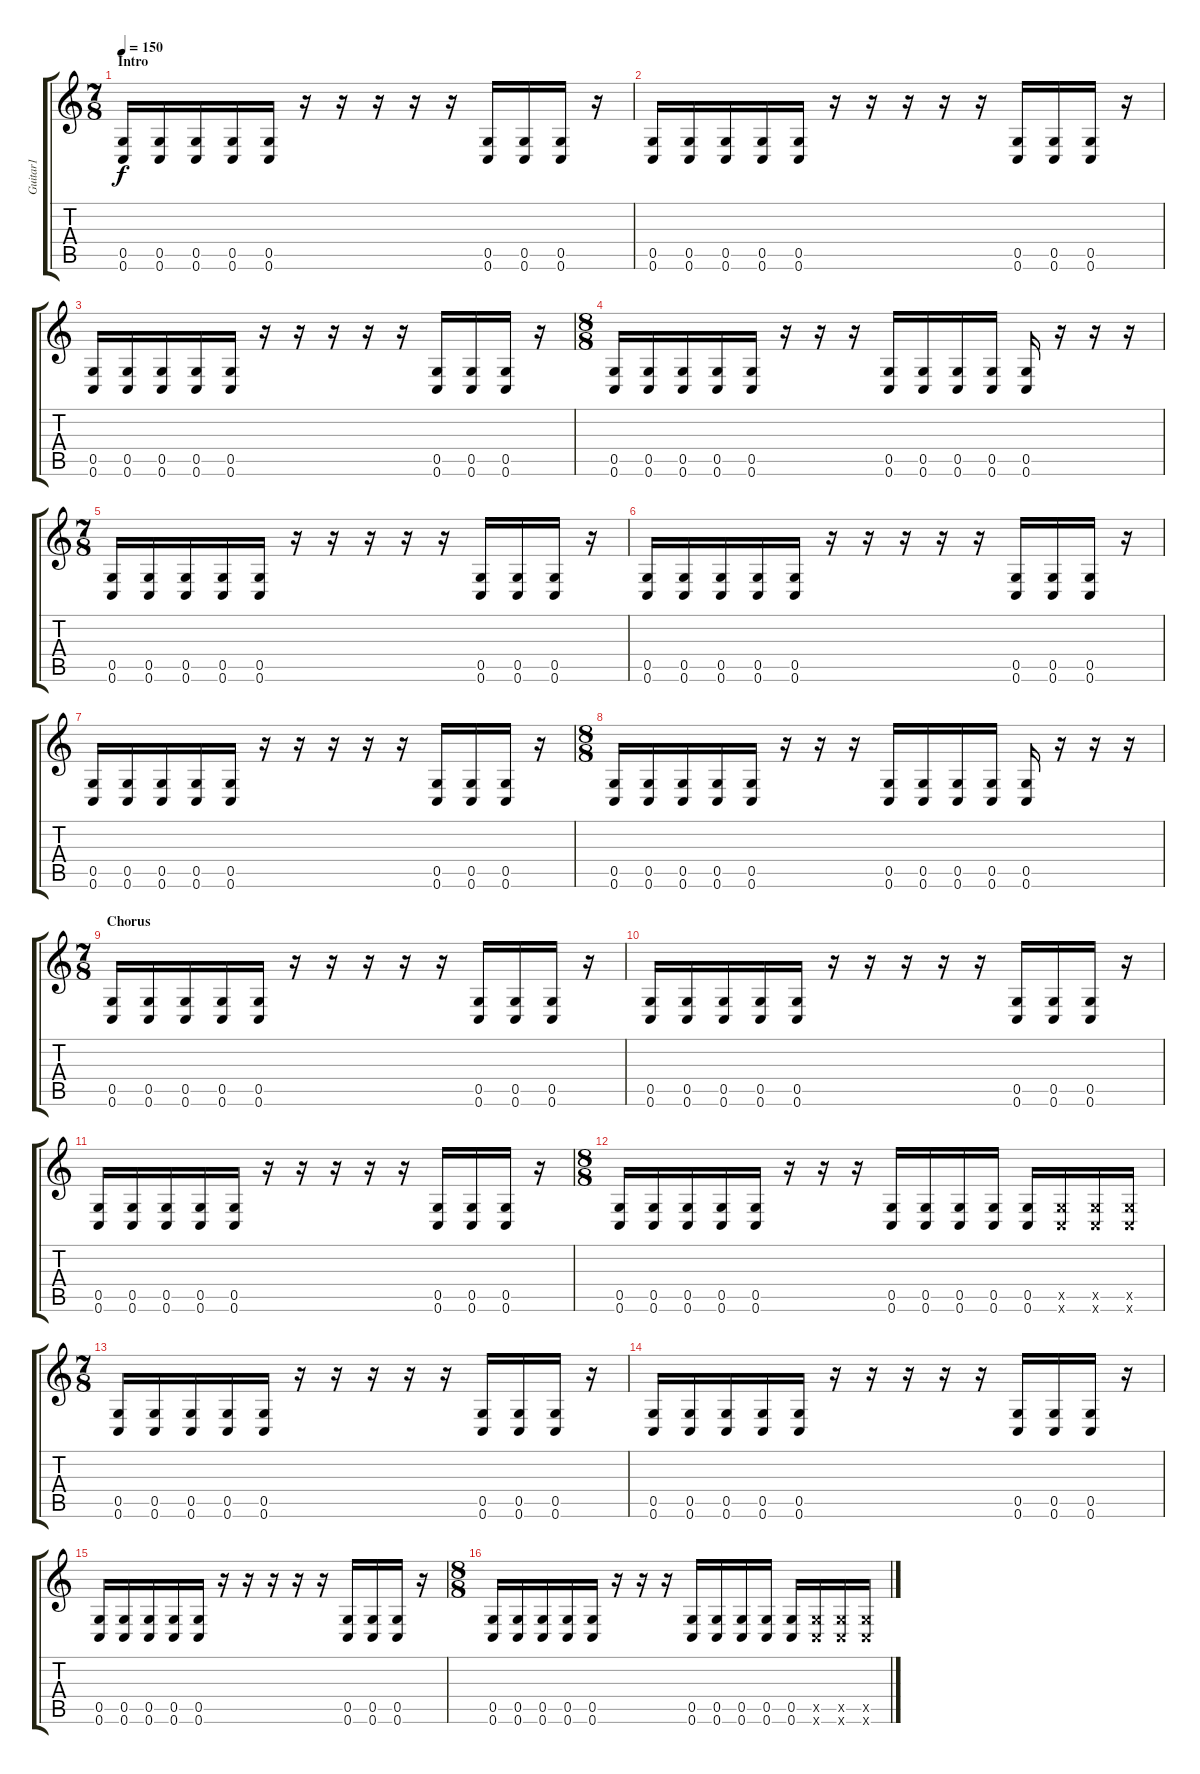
\track ("Guitar1" "Guitar1") {instrument distortionguitar}
\staff {score tabs}
\tuning (D4 A3 F3 C3 G2 C2) {hide}
\ts (7 8)
\section ("" "Intro")
\tempo 150
\clef g2
\ks c
(0.5 0.6).16{dy f instrument distortionguitar} (0.5 0.6).16 (0.5 0.6).16 (0.5 0.6).16 (0.5 0.6).16 r.16 r.16 r.16 r.16 r.16 (0.5 0.6).16 (0.5 0.6).16 (0.5 0.6).16 r.16 |
(0.5 0.6).16 (0.5 0.6).16 (0.5 0.6).16 (0.5 0.6).16 (0.5 0.6).16 r.16 r.16 r.16 r.16 r.16 (0.5 0.6).16 (0.5 0.6).16 (0.5 0.6).16 r.16 |
(0.5 0.6).16 (0.5 0.6).16 (0.5 0.6).16 (0.5 0.6).16 (0.5 0.6).16 r.16 r.16 r.16 r.16 r.16 (0.5 0.6).16 (0.5 0.6).16 (0.5 0.6).16 r.16 |
\ts (8 8)
(0.5 0.6).16 (0.5 0.6).16 (0.5 0.6).16 (0.5 0.6).16 (0.5 0.6).16 r.16 r.16 r.16 (0.5 0.6).16 (0.5 0.6).16 (0.5 0.6).16 (0.5 0.6).16 (0.5 0.6).16 r.16 r.16 r.16 |
\ts (7 8)
(0.5 0.6).16 (0.5 0.6).16 (0.5 0.6).16 (0.5 0.6).16 (0.5 0.6).16 r.16 r.16 r.16 r.16 r.16 (0.5 0.6).16 (0.5 0.6).16 (0.5 0.6).16 r.16 |
(0.5 0.6).16 (0.5 0.6).16 (0.5 0.6).16 (0.5 0.6).16 (0.5 0.6).16 r.16 r.16 r.16 r.16 r.16 (0.5 0.6).16 (0.5 0.6).16 (0.5 0.6).16 r.16 |
(0.5 0.6).16 (0.5 0.6).16 (0.5 0.6).16 (0.5 0.6).16 (0.5 0.6).16 r.16 r.16 r.16 r.16 r.16 (0.5 0.6).16 (0.5 0.6).16 (0.5 0.6).16 r.16 |
\ts (8 8)
(0.5 0.6).16 (0.5 0.6).16 (0.5 0.6).16 (0.5 0.6).16 (0.5 0.6).16 r.16 r.16 r.16 (0.5 0.6).16 (0.5 0.6).16 (0.5 0.6).16 (0.5 0.6).16 (0.5 0.6).16 r.16 r.16 r.16 |
\ts (7 8)
\section ("" "Chorus")
(0.5 0.6).16 (0.5 0.6).16 (0.5 0.6).16 (0.5 0.6).16 (0.5 0.6).16 r.16 r.16 r.16 r.16 r.16 (0.5 0.6).16 (0.5 0.6).16 (0.5 0.6).16 r.16 |
(0.5 0.6).16 (0.5 0.6).16 (0.5 0.6).16 (0.5 0.6).16 (0.5 0.6).16 r.16 r.16 r.16 r.16 r.16 (0.5 0.6).16 (0.5 0.6).16 (0.5 0.6).16 r.16 |
(0.5 0.6).16 (0.5 0.6).16 (0.5 0.6).16 (0.5 0.6).16 (0.5 0.6).16 r.16 r.16 r.16 r.16 r.16 (0.5 0.6).16 (0.5 0.6).16 (0.5 0.6).16 r.16 |
\ts (8 8)
(0.5 0.6).16 (0.5 0.6).16 (0.5 0.6).16 (0.5 0.6).16 (0.5 0.6).16 r.16 r.16 r.16 (0.5 0.6).16 (0.5 0.6).16 (0.5 0.6).16 (0.5 0.6).16 (0.5 0.6).16 (0.5{x} 0.6{x}).16 (0.5{x} 0.6{x}).16 (0.5{x} 0.6{x}).16 |
\ts (7 8)
(0.5 0.6).16 (0.5 0.6).16 (0.5 0.6).16 (0.5 0.6).16 (0.5 0.6).16 r.16 r.16 r.16 r.16 r.16 (0.5 0.6).16 (0.5 0.6).16 (0.5 0.6).16 r.16 |
(0.5 0.6).16 (0.5 0.6).16 (0.5 0.6).16 (0.5 0.6).16 (0.5 0.6).16 r.16 r.16 r.16 r.16 r.16 (0.5 0.6).16 (0.5 0.6).16 (0.5 0.6).16 r.16 |
(0.5 0.6).16 (0.5 0.6).16 (0.5 0.6).16 (0.5 0.6).16 (0.5 0.6).16 r.16 r.16 r.16 r.16 r.16 (0.5 0.6).16 (0.5 0.6).16 (0.5 0.6).16 r.16 |
\ts (8 8)
(0.5 0.6).16 (0.5 0.6).16 (0.5 0.6).16 (0.5 0.6).16 (0.5 0.6).16 r.16 r.16 r.16 (0.5 0.6).16 (0.5 0.6).16 (0.5 0.6).16 (0.5 0.6).16 (0.5 0.6).16 (0.5{x} 0.6{x}).16 (0.5{x} 0.6{x}).16 (0.5{x} 0.6{x}).16
